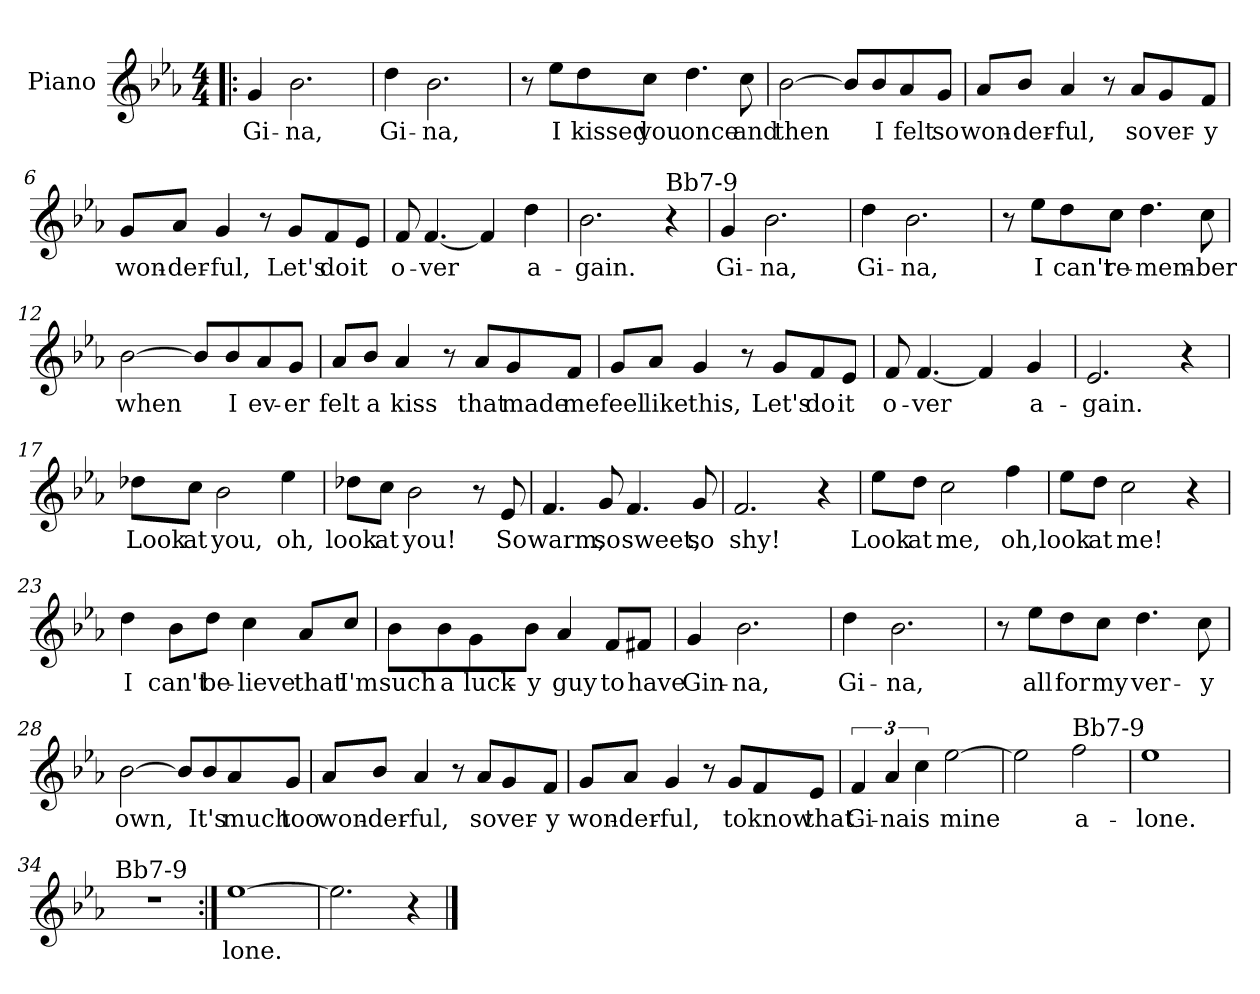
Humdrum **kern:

**kern	**text
*part1	*part1
*staff1	*staff1
*I"Piano	*
*I'Pno	*
*clefG2	*
*k[b-e-a-]	*
*E-:	*
*M4/4	*
=1!|:	=1!|:
4g/	Gi-
2.b-\	-na,
=2	=2
4dd\	Gi-
2.b-\	-na,
=3	=3
8r	.
8ee-\L	I
8dd\	kissed
8cc\J	you
4.dd\	once
8cc\	and
=4	=4
[2b-\	then
8b-/L]	.
8b-/	I
8a-/	felt
8g/J	so
!!LO:LB:g=z
=5	=5
8a-/L	won-
8b-/J	-der-
4a-/	-ful,
8r	.
8a-/L	so
8g/	ver-
8f/J	-y
=6	=6
8g/L	won-
8a-/J	-der-
4g/	-ful,
8r	.
8g/L	Let's
8f/	do
8e-/J	it
=7	=7
8f/	o-
[4.f/	-ver
4f/]	.
4dd\	a-
=8	=8
2.b-\	-gain.
!LO:TX:a:t=Bb7-9	!
4r	.
!!LO:LB:g=z
=9	=9
4g/	Gi-
2.b-\	-na,
=10	=10
4dd\	Gi-
2.b-\	-na,
=11	=11
8r	.
8ee-\L	I
8dd\	can't
8cc\J	re-
4.dd\	-mem-
8cc\	-ber
=12	=12
[2b-\	when
8b-/L]	.
8b-/	I
8a-/	ev-
8g/J	-er
!!LO:LB:g=z
=13	=13
8a-/L	felt
8b-/J	a
4a-/	kiss
8r	.
8a-/L	that
8g/	made
8f/J	me
=14	=14
8g/L	feel
8a-/J	like
4g/	this,
8r	.
8g/L	Let's
8f/	do
8e-/J	it
=15	=15
8f/	o-
[4.f/	-ver
4f/]	.
4g/	a-
=16	=16
2.e-/	-gain.
4r	.
!!LO:LB:g=z
=17	=17
8dd-X\L	Look
8cc\J	at
2b-\	you,
4ee-\	oh,
=18	=18
8dd-X\L	look
8cc\J	at
2b-\	you!
8r	.
8e-/	So
=19	=19
4.f/	warm,
8g/	so
4.f/	sweet,
8g/	so
=20	=20
2.f/	shy!
4r	.
!!LO:LB:g=z
=21	=21
8ee-\L	Look
8dd\J	at
2cc\	me,
4ff\	oh,
=22	=22
8ee-\L	look
8dd\J	at
2cc\	me!
4r	.
=23	=23
4dd\	I
8b-\L	can't
8dd\J	be-
4cc\	-lieve
8a-/L	that
8cc/J	I'm
=24	=24
8b-\L	such
8b-\	a
8g\	luck-
8b-\J	-y
4a-/	guy
8f/L	to
8f#X/J	have
!!LO:LB:g=z
=25	=25
4g/	Gin-
2.b-\	-na,
=26	=26
4dd\	Gi-
2.b-\	-na,
=27	=27
8r	.
8ee-\L	all
8dd\	for
8cc\J	my
4.dd\	ver-
8cc\	-y
=28	=28
[2b-\	own,
8b-/L]	.
8b-/	It's
8a-/	much
8g/J	too
!!LO:LB:g=z
=29	=29
8a-/L	won-
8b-/J	-der-
4a-/	-ful,
8r	.
8a-/L	so
8g/	ver-
8f/J	-y
=30	=30
8g/L	won-
8a-/J	-der-
4g/	-ful,
8r	.
8g/L	to
8f/	know
8e-/J	that
!!LO:LB:g=z
=31	=31
6f/	Gi-
6a-/	-na
6cc\	is
[2ee-\	mine
=32	=32
2ee-\]	.
!LO:TX:a:t=Bb7-9	!
2ff\	a-
=33	=33
1ee-	-lone.
=34	=34
!LO:TX:a:t=Bb7-9	!
1r	.
=35:|!	=35:|!
[1ee-	lone.
=36	=36
2.ee-\]	.
4r	.
==	==
*-	*-
